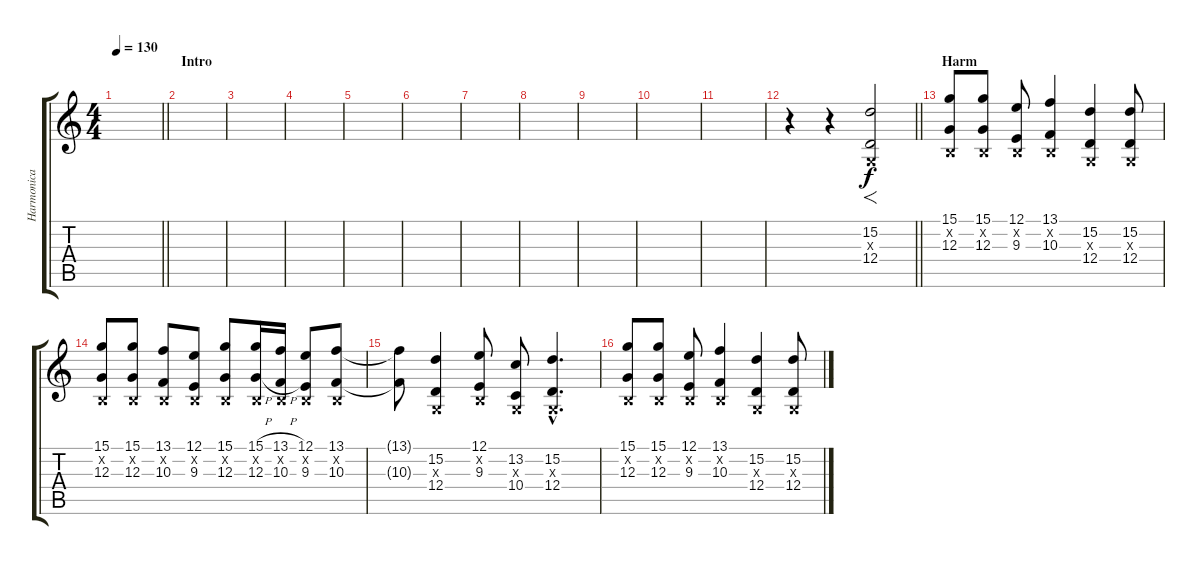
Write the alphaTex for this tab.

\track ("Harmonica" "Harmonica") {instrument reedorgan}
\staff {score tabs}
\tuning (E4 B3 G3 D3 A2 E2) {hide}
\ts (4 4)
\tempo 130
\clef g2
\barLineRight lightlight
\ks c
|
\section ("" "Intro")
|
|
|
|
|
|
|
|
|
|
\barLineRight lightlight
r.4 r.4 (15.2 0.3{x} 12.4).2{f} |
\section ("" "Harm")
(15.1 0.2{x} 12.3).8 (15.1 0.2{x} 12.3).8 (12.1 0.2{x} 9.3).8 (13.1 0.2{x} 10.3).4 (15.2 0.3{x} 12.4).4 (15.2 0.3{x} 12.4).8 |
(15.1 0.2{x} 12.3).8 (15.1 0.2{x} 12.3).8 (13.1 0.2{x} 10.3).8 (12.1 0.2{x} 9.3).8 (15.1 0.2{x} 12.3).8 (15.1{h} 0.2{x} 12.3{h}).16 (13.1{h} 0.2{x} 10.3{h}).16 (12.1 0.2{x} 9.3).8 (13.1 0.2{x} 10.3).8 |
(13.1{t} 10.3{t}).8 (15.2 0.3{x} 12.4).4 (12.1 0.2{x} 9.3).8 (13.2 0.3{x} 10.4).8 (15.2{hac} 0.3{hac x} 12.4{hac}).4{d} |
(15.1 0.2{x} 12.3).8 (15.1 0.2{x} 12.3).8 (12.1 0.2{x} 9.3).8 (13.1 0.2{x} 10.3).4 (15.2 0.3{x} 12.4).4 (15.2 0.3{x} 12.4).8
